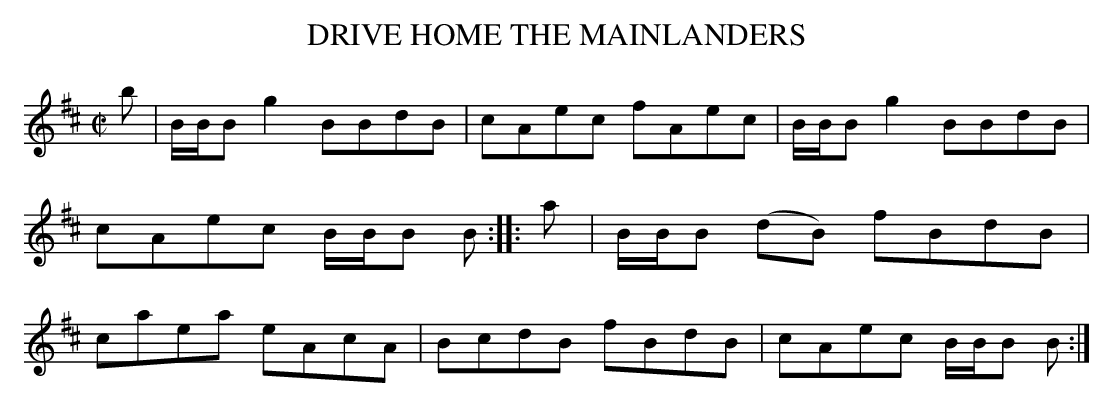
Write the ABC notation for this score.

X:1
T: DRIVE HOME THE MAINLANDERS
M: C|
L: 1/8
K: Bm
b |\
B/B/Bg2 BBdB | cAec fAec |\
B/B/Bg2 BBdB | cAec B/B/B B ::\
a |\
B/B/B (dB) fBdB | caea eAcA |\
BcdB fBdB | cAec B/B/B B :|
